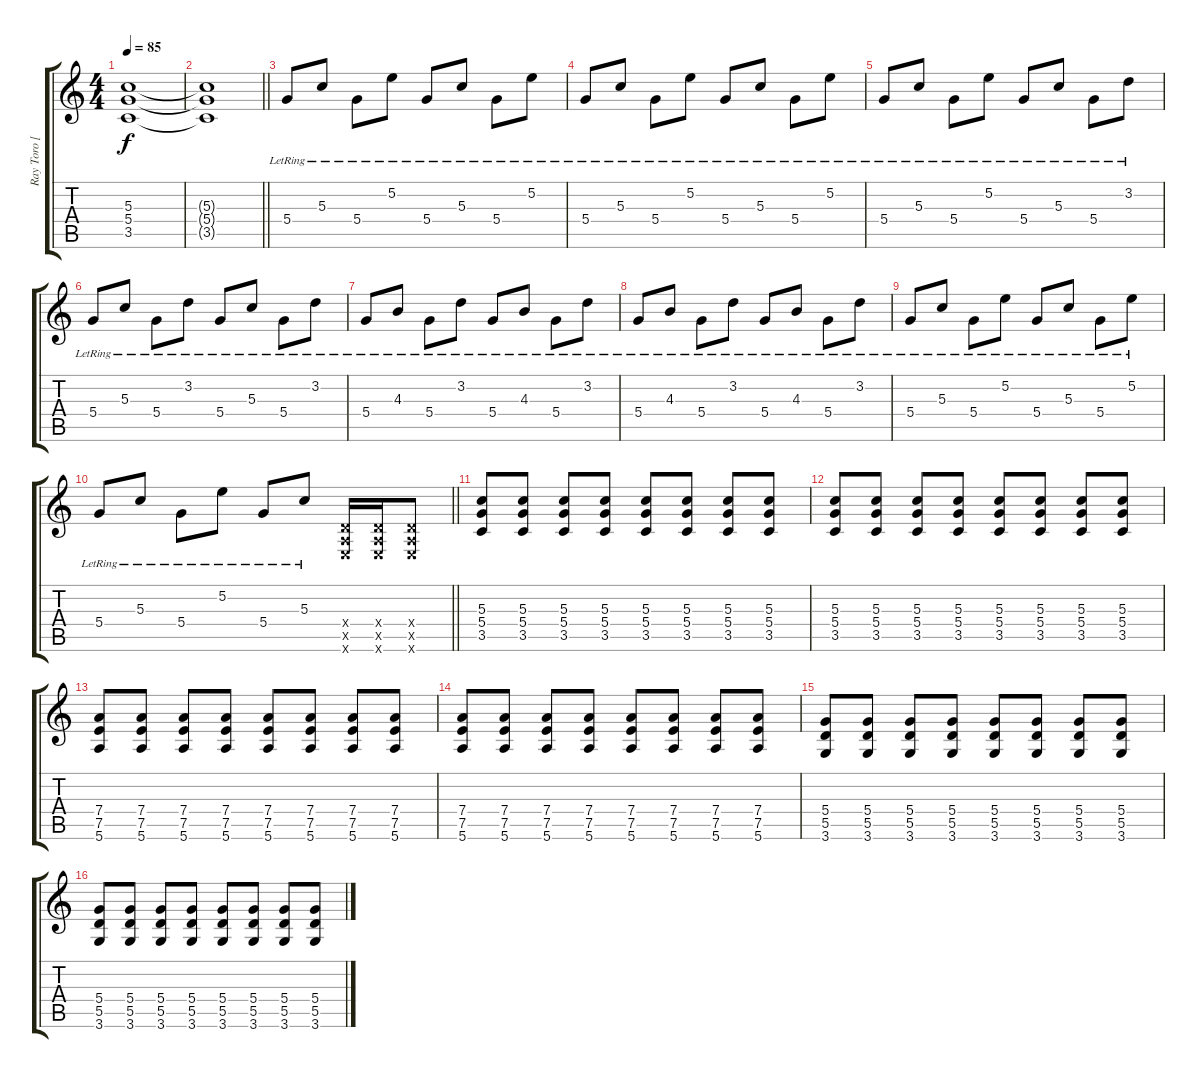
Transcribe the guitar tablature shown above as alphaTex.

\track ("Ray Toro [Lead Guitar)" "Ray Toro [") {instrument overdrivenguitar}
\staff {score tabs}
\tuning (E4 B3 G3 D3 A2 E2) {hide}
\ts (4 4)
\tempo 85
\clef g2
\ks c
(5.3 5.4 3.5).1{dy f} |
\barLineRight lightlight
(5.3{t} 5.4{t} 3.5{t}).1 |
5.4{lr}.8{instrument electricguitarjazz} 5.3{lr}.8 5.4{lr}.8 5.2{lr}.8 5.4{lr}.8 5.3{lr}.8 5.4{lr}.8 5.2{lr}.8 |
5.4{lr}.8 5.3{lr}.8 5.4{lr}.8 5.2{lr}.8 5.4{lr}.8 5.3{lr}.8 5.4{lr}.8 5.2{lr}.8 |
5.4{lr}.8 5.3{lr}.8 5.4{lr}.8 5.2{lr}.8 5.4{lr}.8 5.3{lr}.8 5.4{lr}.8 3.2{lr}.8 |
5.4{lr}.8 5.3{lr}.8 5.4{lr}.8 3.2{lr}.8 5.4{lr}.8 5.3{lr}.8 5.4{lr}.8 3.2{lr}.8 |
5.4{lr}.8 4.3{lr}.8 5.4{lr}.8 3.2{lr}.8 5.4{lr}.8 4.3{lr}.8 5.4{lr}.8 3.2{lr}.8 |
5.4{lr}.8 4.3{lr}.8 5.4{lr}.8 3.2{lr}.8 5.4{lr}.8 4.3{lr}.8 5.4{lr}.8 3.2{lr}.8 |
5.4{lr}.8 5.3{lr}.8 5.4{lr}.8 5.2{lr}.8 5.4{lr}.8 5.3{lr}.8 5.4{lr}.8 5.2{lr}.8 |
\barLineRight lightlight
5.4{lr}.8 5.3{lr}.8 5.4{lr}.8 5.2{lr}.8 5.4{lr}.8 5.3{lr}.8 (0.4{x} 0.5{x} 0.6{x}).16{instrument distortionguitar} (0.4{x} 0.5{x} 0.6{x}).16 (0.4{x} 0.5{x} 0.6{x}).8 |
(5.3 5.4 3.5).8{volume 10 instrument distortionguitar} (5.3 5.4 3.5).8 (5.3 5.4 3.5).8 (5.3 5.4 3.5).8 (5.3 5.4 3.5).8 (5.3 5.4 3.5).8 (5.3 5.4 3.5).8 (5.3 5.4 3.5).8 |
(5.3 5.4 3.5).8 (5.3 5.4 3.5).8 (5.3 5.4 3.5).8 (5.3 5.4 3.5).8 (5.3 5.4 3.5).8 (5.3 5.4 3.5).8 (5.3 5.4 3.5).8 (5.3 5.4 3.5).8 |
(7.4 7.5 5.6).8 (7.4 7.5 5.6).8 (7.4 7.5 5.6).8 (7.4 7.5 5.6).8 (7.4 7.5 5.6).8 (7.4 7.5 5.6).8 (7.4 7.5 5.6).8 (7.4 7.5 5.6).8 |
(7.4 7.5 5.6).8 (7.4 7.5 5.6).8 (7.4 7.5 5.6).8 (7.4 7.5 5.6).8 (7.4 7.5 5.6).8 (7.4 7.5 5.6).8 (7.4 7.5 5.6).8 (7.4 7.5 5.6).8 |
(5.4 5.5 3.6).8 (5.4 5.5 3.6).8 (5.4 5.5 3.6).8 (5.4 5.5 3.6).8 (5.4 5.5 3.6).8 (5.4 5.5 3.6).8 (5.4 5.5 3.6).8 (5.4 5.5 3.6).8 |
(5.4 5.5 3.6).8 (5.4 5.5 3.6).8 (5.4 5.5 3.6).8 (5.4 5.5 3.6).8 (5.4 5.5 3.6).8 (5.4 5.5 3.6).8 (5.4 5.5 3.6).8 (5.4 5.5 3.6).8
